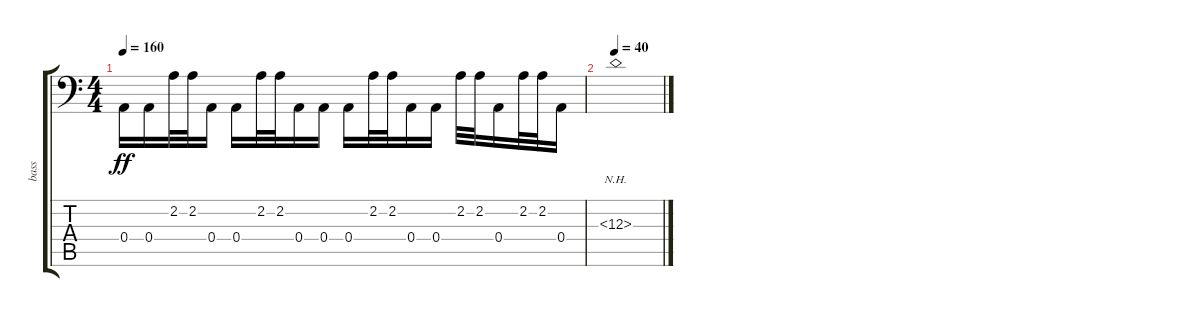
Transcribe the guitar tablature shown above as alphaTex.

\track ("bass" "bass") {instrument electricbassfinger}
\staff {score tabs}
\tuning (C3 G2 D2 A1 E1 B0) {hide}
\ts (4 4)
\tempo 160
\clef f4
\ks c
0.4.16{dy ff} 0.4.16 2.2.32 2.2.32 0.4.16 0.4.16 2.2.32 2.2.32 0.4.16 0.4.16 0.4.16 2.2.32 2.2.32 0.4.16 0.4.16 2.2.32 2.2.32 0.4.16 2.2.32 2.2.32 0.4.16 |
\tempo 40
12.3{nh}.1
